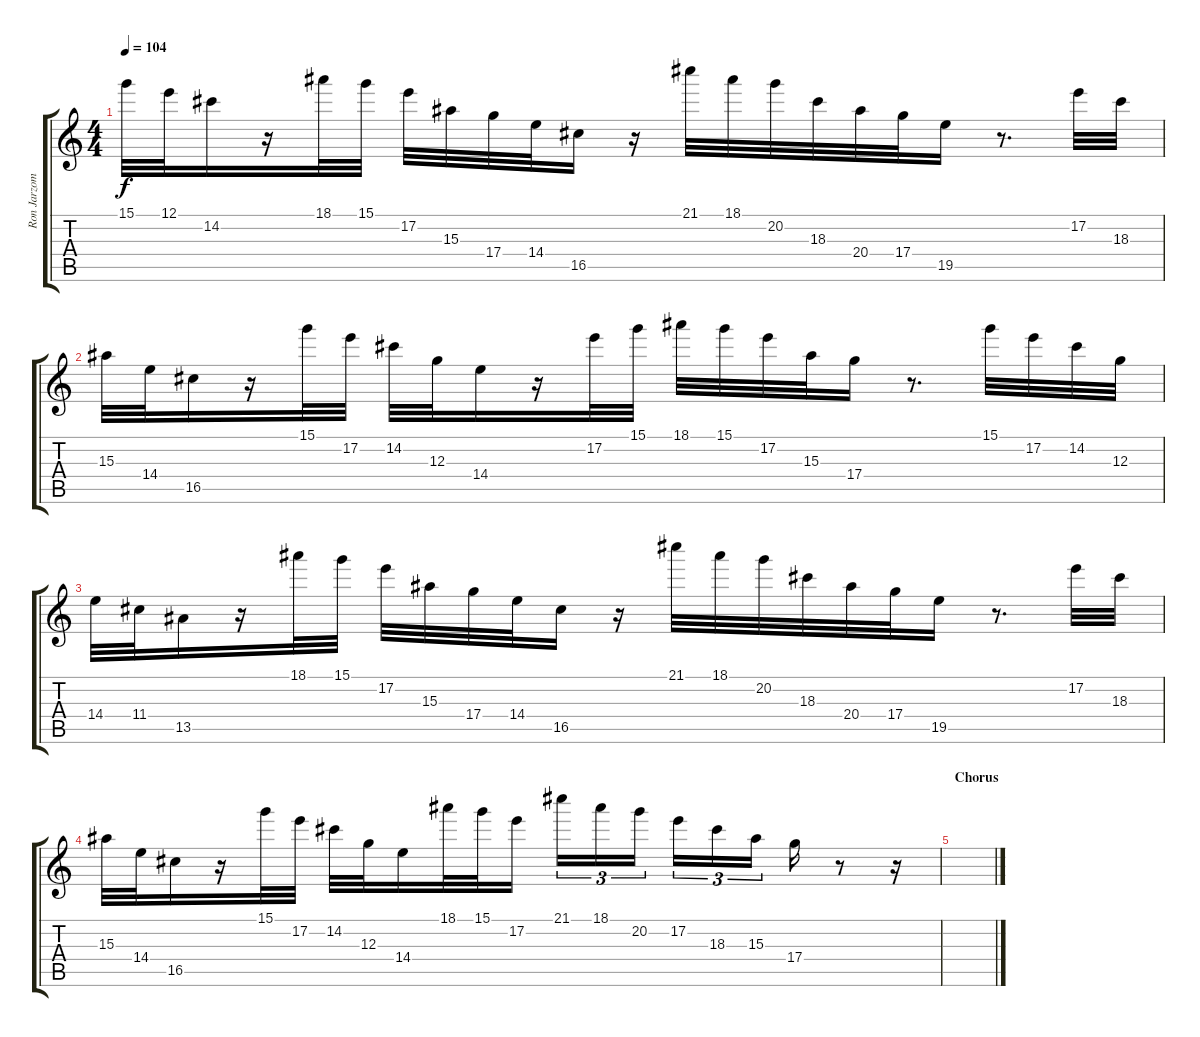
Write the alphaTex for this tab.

\track ("Ron Jarzombek" "Ron Jarzom") {instrument distortionguitar}
\staff {score tabs}
\tuning (E4 B3 G3 D3 A2 E2) {hide}
\ts (4 4)
\tempo 104
\clef g2
\ks c
15.1.32{dy f volume 10 balance 2} 12.1.32 14.2.16 r.16 18.1.32 15.1.32 17.2.32 15.3.32 17.4.32 14.4.32 16.5.16 r.16 21.1.32 18.1.32 20.2.32 18.3.32 20.4.32 17.4.32 19.5.16 r.8{d} 17.2.32 18.3.32 |
15.3.32 14.4.32 16.5.16 r.16 15.1.32 17.2.32 14.2.32 12.3.32 14.4.16 r.16 17.2.32 15.1.32 18.1.32 15.1.32 17.2.32 15.3.32 17.4.16 r.8{d} 15.1.32 17.2.32 14.2.32 12.3.32 |
14.4.32 11.4.32 13.5.16 r.16 18.1.32 15.1.32 17.2.32 15.3.32 17.4.32 14.4.32 16.5.16 r.16 21.1.32 18.1.32 20.2.32 18.3.32 20.4.32 17.4.32 19.5.16 r.8{d} 17.2.32 18.3.32 |
15.3.32 14.4.32 16.5.16 r.16 15.1.32 17.2.32 14.2.32 12.3.32 14.4.16 18.1.32 15.1.32 17.2.16 21.1.16{tu (3 2)} 18.1.16{tu (3 2)} 20.2.16{tu (3 2)} 17.2.16{tu (3 2)} 18.3.16{tu (3 2)} 15.3.16{tu (3 2)} 17.4.16 r.8 r.16 |
\section ("" "Chorus")
